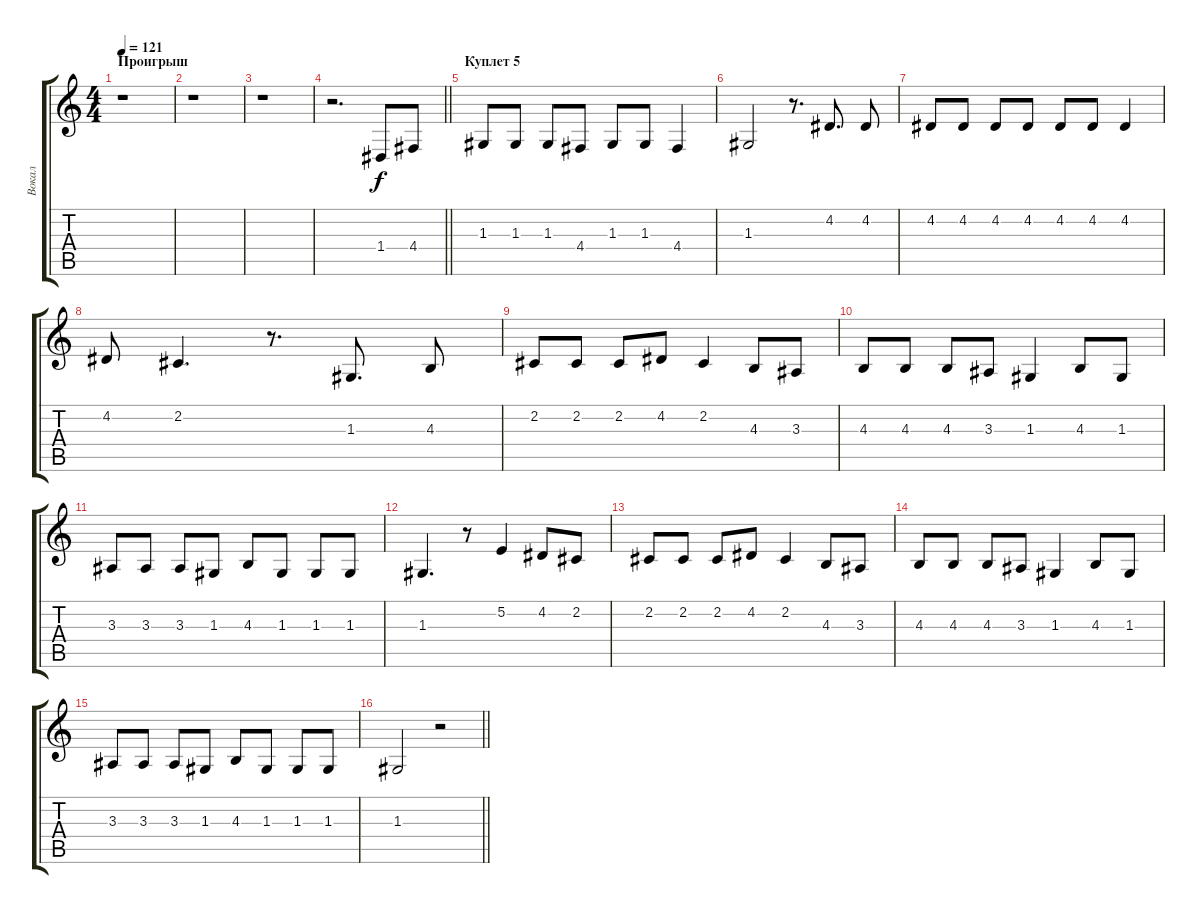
\track ("Вокал" "Вокал") {instrument tenorsax}
\staff {score tabs}
\tuning (E4 B3 G3 D3 A2 E2) {hide}
\ts (4 4)
\section ("" "Проигрыш")
\tempo 121
\clef g2
\ks c
r.1{dy f} |
r.1 |
r.1 |
\barLineRight lightlight
r.2{d} 1.4.8 4.4.8 |
\section ("" "Куплет 5")
1.3.8 1.3.8 1.3.8 4.4.8 1.3.8 1.3.8 4.4.4 |
1.3.2 r.8{d} 4.2.8{d} 4.2.8 |
4.2.8 4.2.8 4.2.8 4.2.8 4.2.8 4.2.8 4.2.4 |
4.2.8 2.2.4{d} r.8{d} 1.3.8{d} 4.3.8 |
2.2.8 2.2.8 2.2.8 4.2.8 2.2.4 4.3.8 3.3.8 |
4.3.8 4.3.8 4.3.8 3.3.8 1.3.4 4.3.8 1.3.8 |
3.3.8 3.3.8 3.3.8 1.3.8 4.3.8 1.3.8 1.3.8 1.3.8 |
1.3.4{d} r.8 5.2.4 4.2.8 2.2.8 |
2.2.8 2.2.8 2.2.8 4.2.8 2.2.4 4.3.8 3.3.8 |
4.3.8 4.3.8 4.3.8 3.3.8 1.3.4 4.3.8 1.3.8 |
3.3.8 3.3.8 3.3.8 1.3.8 4.3.8 1.3.8 1.3.8 1.3.8 |
\barLineRight lightlight
1.3.2 r.2
